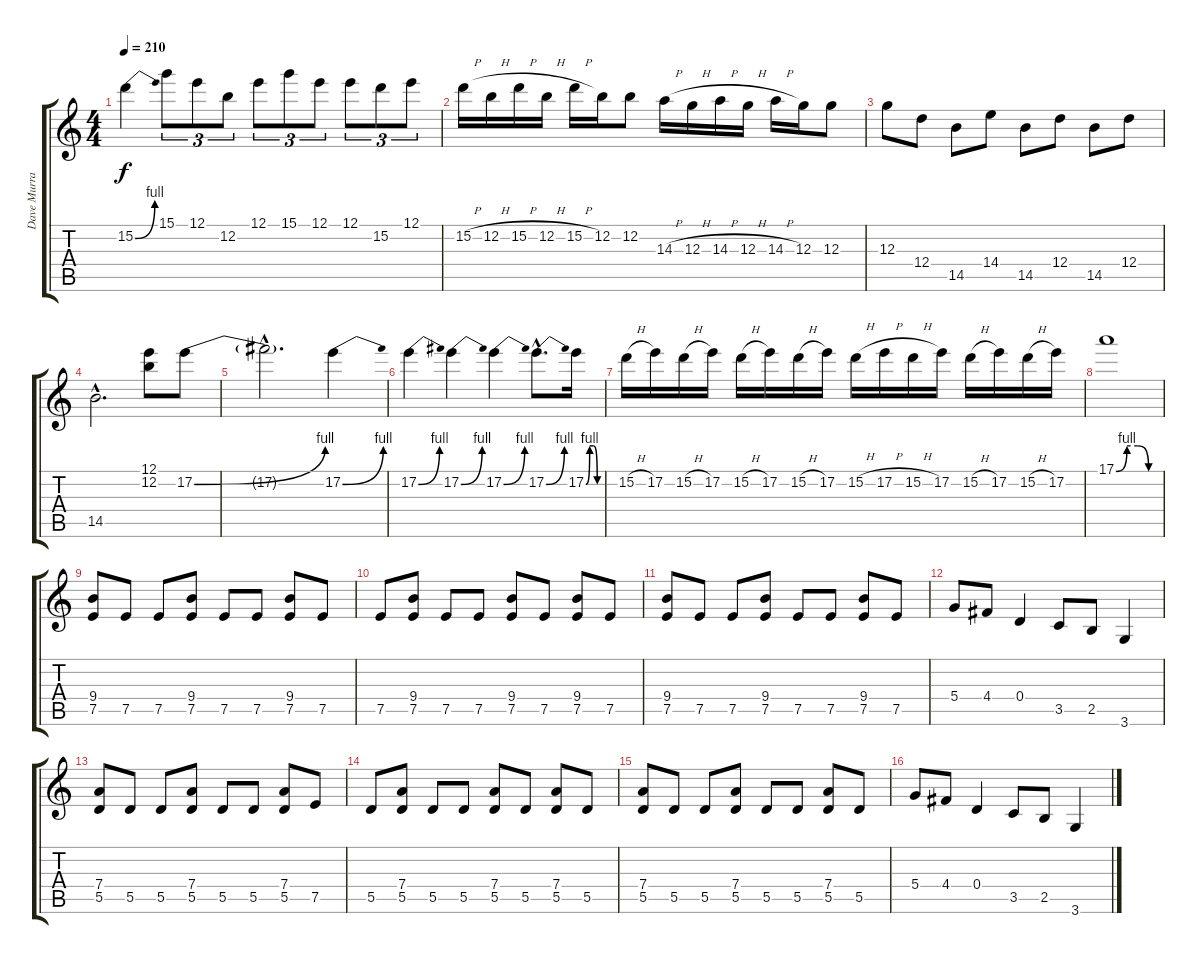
\track ("Dave Murray" "Dave Murra") {instrument distortionguitar}
\staff {score tabs}
\tuning (E4 B3 G3 D3 A2 E2) {hide}
\ts (4 4)
\tempo 210
\clef g2
\ks c
15.2{be (bend 0 0 60 4)}.4{dy f} 15.1.8{tu (3 2)} 12.1.8{tu (3 2)} 12.2.8{tu (3 2)} 12.1.8{tu (3 2)} 15.1.8{tu (3 2)} 12.1.8{tu (3 2)} 12.1.8{tu (3 2)} 15.2.8{tu (3 2)} 12.1.8{tu (3 2)} |
15.2{h}.16 12.2{h}.16 15.2{h}.16 12.2{h}.16 15.2{h}.16 12.2.16 12.2.8 14.3{h}.16 12.3{h}.16 14.3{h}.16 12.3{h}.16 14.3{h}.16 12.3.16 12.3.8 |
12.3.8 12.4.8 14.5.8 14.4.8 14.5.8 12.4.8 14.5.8 12.4.8 |
14.5{hac}.2{d} (12.1 12.2).8 17.2{be (bend 0 0 60 4)}.8 |
17.2{hac t}.2{d} 17.2{be (bend 0 0 60 4)}.4 |
17.2{be (bend 0 0 60 4)}.4 17.2{be (bend 0 0 60 4)}.4 17.2{be (bend 0 0 60 4)}.4 17.2{be (bend 0 0 60 4) hac}.8{d} 17.2{be (custom 0 0 15 4 30 4 45 0 60 0)}.16 |
15.2{h}.16 17.2.16 15.2{h}.16 17.2.16 15.2{h}.16 17.2.16 15.2{h}.16 17.2.16 15.2{h}.16 17.2{h}.16 15.2{h}.16 17.2.16 15.2{h}.16 17.2.16 15.2{h}.16 17.2.16 |
17.1{be (custom 0 0 15 4 30 4 45 0 60 0)}.1 |
(9.4 7.5).8{volume 13} 7.5.8 7.5.8 (9.4 7.5).8 7.5.8 7.5.8 (9.4 7.5).8 7.5.8 |
7.5.8 (9.4 7.5).8 7.5.8 7.5.8 (9.4 7.5).8 7.5.8 (9.4 7.5).8 7.5.8 |
(9.4 7.5).8 7.5.8 7.5.8 (9.4 7.5).8 7.5.8 7.5.8 (9.4 7.5).8 7.5.8 |
5.4.8 4.4.8 0.4.4 3.5.8 2.5.8 3.6.4 |
(7.4 5.5).8 5.5.8 5.5.8 (7.4 5.5).8 5.5.8 5.5.8 (7.4 5.5).8 7.5.8 |
5.5.8 (7.4 5.5).8 5.5.8 5.5.8 (7.4 5.5).8 5.5.8 (7.4 5.5).8 5.5.8 |
(7.4 5.5).8 5.5.8 5.5.8 (7.4 5.5).8 5.5.8 5.5.8 (7.4 5.5).8 5.5.8 |
5.4.8 4.4.8 0.4.4 3.5.8 2.5.8 3.6.4
